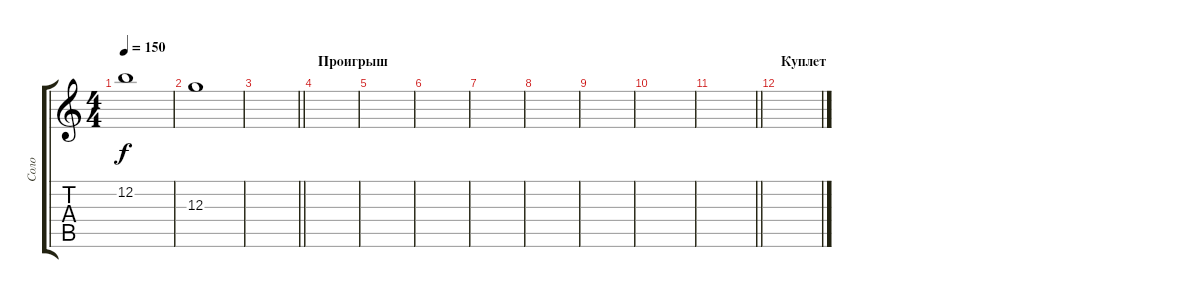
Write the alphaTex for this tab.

\track ("Соло" "Соло") {instrument distortionguitar}
\staff {score tabs}
\tuning (E4 B3 G3 D3 A2 E2) {hide}
\ts (4 4)
\tempo 150
\clef g2
\ks c
12.2{t}.1{dy f} |
12.3.1 |
\barLineRight lightlight
|
\section ("" "Проигрыш")
|
|
|
|
|
|
|
\barLineRight lightlight
|
\section ("" "Куплет")
